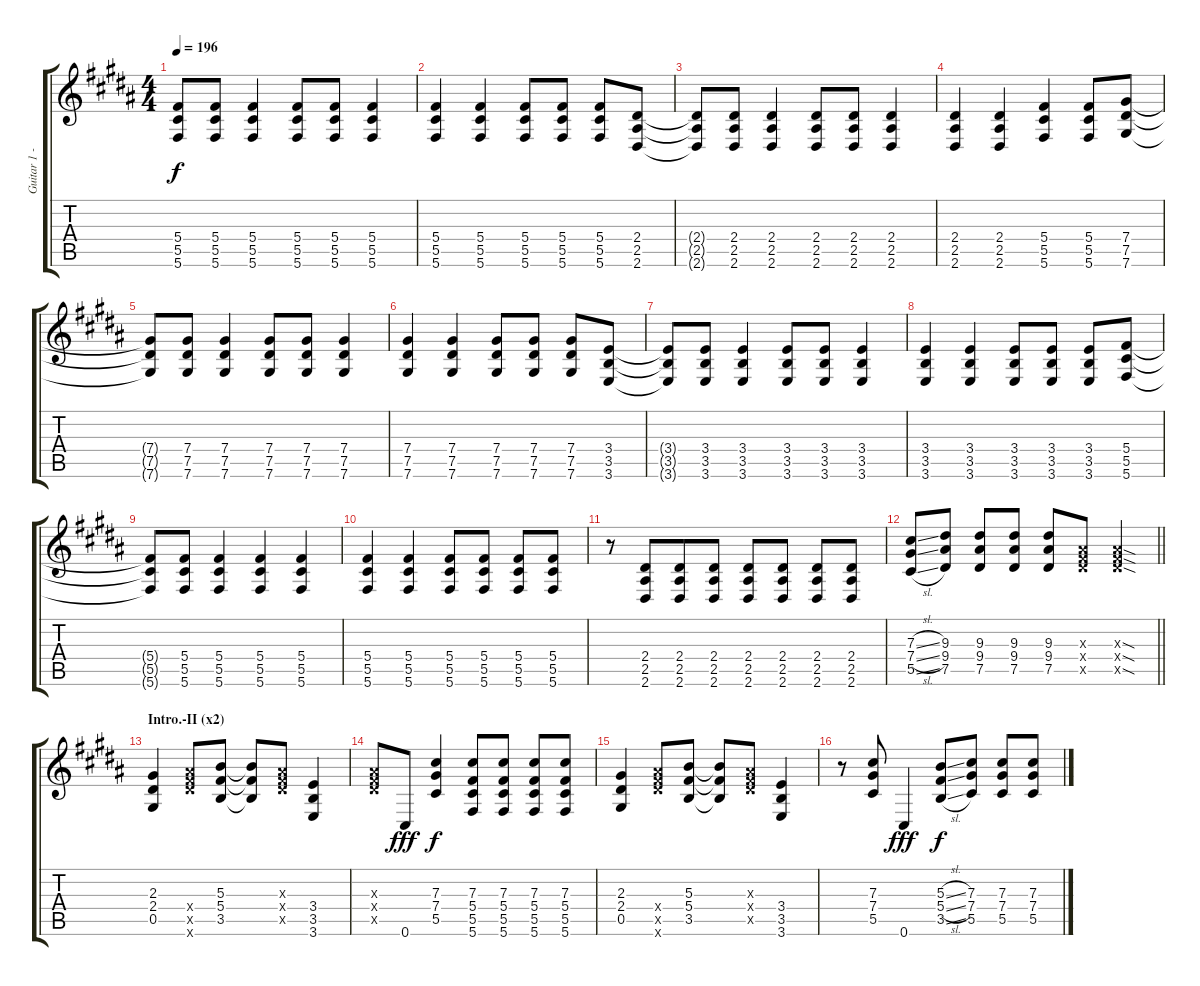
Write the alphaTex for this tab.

\track ("Guitar 1 - Hiroshi" "Guitar 1 -") {instrument distortionguitar}
\staff {score tabs}
\tuning (Eb4 Bb3 Gb3 Db3 Ab2 Db2) {hide}
\ts (4 4)
\tempo 196
\clef g2
\ks b
(5.4{t} 5.5{t} 5.6{t}).8{dy f} (5.4 5.5 5.6).8 (5.4 5.5 5.6).4 (5.4 5.5 5.6).8 (5.4 5.5 5.6).8 (5.4 5.5 5.6).4 |
(5.4 5.5 5.6).4 (5.4 5.5 5.6).4 (5.4 5.5 5.6).8 (5.4 5.5 5.6).8 (5.4 5.5 5.6).8 (2.4 2.5 2.6).8 |
(2.4{t} 2.5{t} 2.6{t}).8 (2.4 2.5 2.6).8 (2.4 2.5 2.6).4 (2.4 2.5 2.6).8 (2.4 2.5 2.6).8 (2.4 2.5 2.6).4 |
(2.4 2.5 2.6).4 (2.4 2.5 2.6).4 (5.4 5.5 5.6).4 (5.4 5.5 5.6).8 (7.4 7.5 7.6).8 |
(7.4{t} 7.5{t} 7.6{t}).8 (7.4 7.5 7.6).8 (7.4 7.5 7.6).4 (7.4 7.5 7.6).8 (7.4 7.5 7.6).8 (7.4 7.5 7.6).4 |
(7.4 7.5 7.6).4 (7.4 7.5 7.6).4 (7.4 7.5 7.6).8 (7.4 7.5 7.6).8 (7.4 7.5 7.6).8 (3.4 3.5 3.6).8 |
(3.4{t} 3.5{t} 3.6{t}).8 (3.4 3.5 3.6).8 (3.4 3.5 3.6).4 (3.4 3.5 3.6).8 (3.4 3.5 3.6).8 (3.4 3.5 3.6).4 |
(3.4 3.5 3.6).4 (3.4 3.5 3.6).4 (3.4 3.5 3.6).8 (3.4 3.5 3.6).8 (3.4 3.5 3.6).8 (5.4 5.5 5.6).8 |
(5.4{t} 5.5{t} 5.6{t}).8 (5.4 5.5 5.6).8 (5.4 5.5 5.6).4 (5.4 5.5 5.6).4 (5.4 5.5 5.6).4 |
(5.4 5.5 5.6).4 (5.4 5.5 5.6).4 (5.4 5.5 5.6).8 (5.4 5.5 5.6).8 (5.4 5.5 5.6).8 (5.4 5.5 5.6).8 |
r.8 (2.4 2.5 2.6).8{beam merge} (2.4 2.5 2.6).8 (2.4 2.5 2.6).8 (2.4 2.5 2.6).8 (2.4 2.5 2.6).8 (2.4 2.5 2.6).8 (2.4 2.5 2.6).8 |
\barLineRight lightlight
(7.3{sl} 7.4{sl} 5.5{sl}).8 (9.3 9.4 7.5).8 (9.3 9.4 7.5).8 (9.3 9.4 7.5).8 (9.3 9.4 7.5).8 (4.3{x} 5.4{x} 7.5{x}).8 (4.3{sod x} 5.4{sod x} 7.5{sod x}).4 |
\section ("" "Intro.-II (x2)")
(2.3 2.4 0.5).4 (9.4{x} 10.5{x} 14.6{x}).8 (5.3 5.4 3.5).8 (5.3{t} 5.4{t} 3.5{t}).8 (4.3{x} 5.4{x} 7.5{x}).8 (3.4 3.5 3.6).4 |
(4.3{x} 5.4{x} 7.5{x}).8 0.6.8{dy fff} (7.3 7.4 5.5).4{dy f} (7.3 5.4 5.5 5.6).8 (7.3 5.4 5.5 5.6).8 (7.3 5.4 5.5 5.6).8 (7.3 5.4 5.5 5.6).8 |
(2.3 2.4 0.5).4 (9.4{x} 10.5{x} 14.6{x}).8 (5.3 5.4 3.5).8 (5.3{t} 5.4{t} 3.5{t}).8 (4.3{x} 5.4{x} 7.5{x}).8 (3.4 3.5 3.6).4 |
r.8 (7.3 7.4 5.5).8 0.6.4{dy fff} (5.3{sl} 5.4{sl} 3.5{sl}).8{dy f} (7.3 7.4 5.5).8 (7.3 7.4 5.5).8 (7.3 7.4 5.5).8
